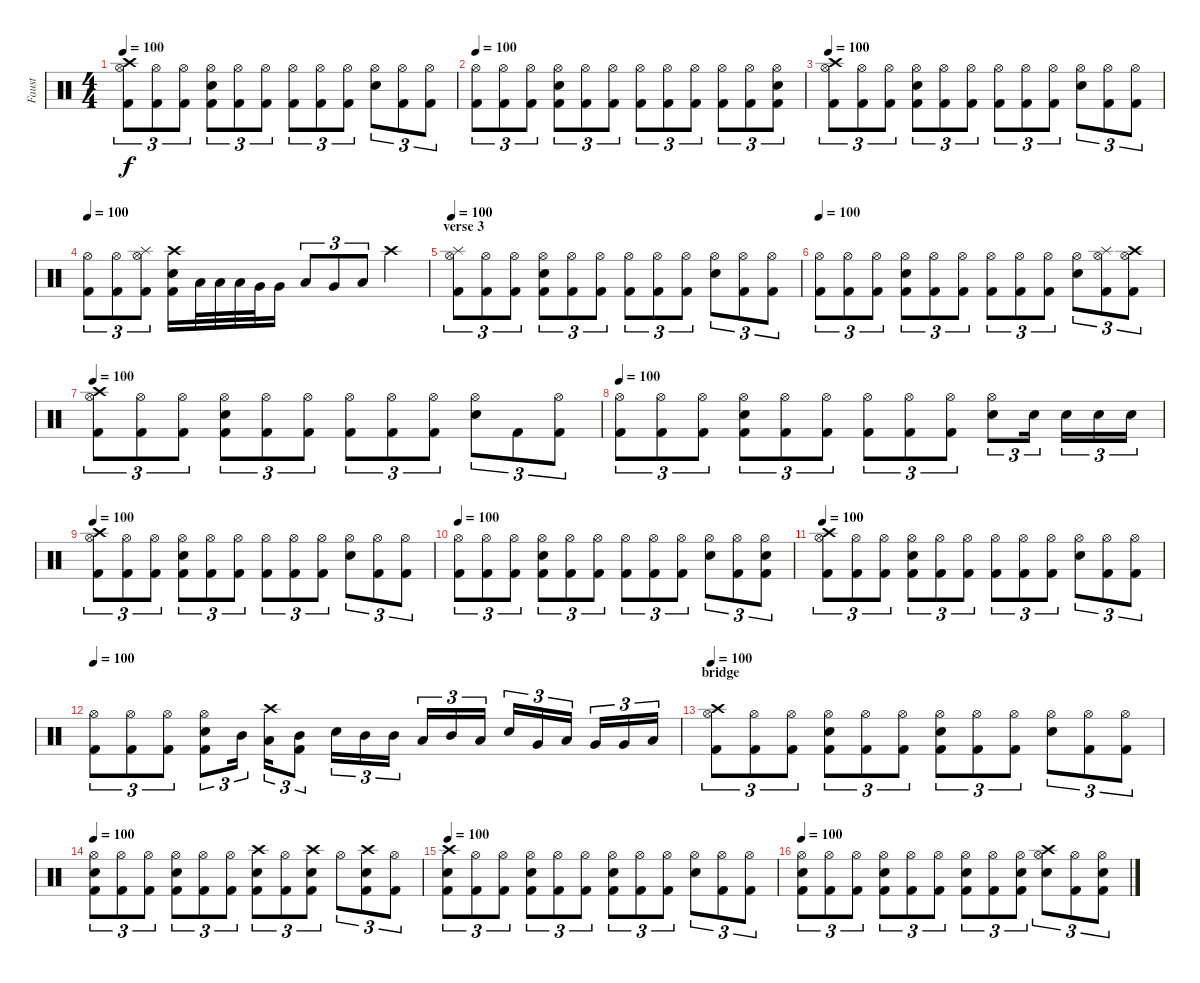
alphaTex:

\track ("Faust" "Faust") {instrument percussion}
\staff {score}
\articulation defaults
\ts (4 4)
\tempo 100
\clef neutral
\ks c
("Crash high (hit)" "Hi-Hat (open)" "Kick (hit) 2").8{tu (3 2) dy f} ("Hi-Hat (open)" "Kick (hit) 2").8{tu (3 2)} ("Hi-Hat (open)" "Kick (hit) 2").8{tu (3 2)} ("Snare (hit) 2" "Hi-Hat (open)" "Kick (hit) 2").8{tu (3 2)} ("Hi-Hat (open)" "Kick (hit) 2").8{tu (3 2)} ("Hi-Hat (open)" "Kick (hit) 2").8{tu (3 2)} ("Hi-Hat (open)" "Kick (hit) 2").8{tu (3 2)} ("Hi-Hat (open)" "Kick (hit) 2").8{tu (3 2)} ("Hi-Hat (open)" "Kick (hit) 2").8{tu (3 2)} ("Snare (hit) 2" "Hi-Hat (open)").8{tu (3 2)} ("Hi-Hat (open)" "Kick (hit) 2").8{tu (3 2)} ("Hi-Hat (open)" "Kick (hit) 2").8{tu (3 2)} |
\tempo 100
("Hi-Hat (open)" "Kick (hit) 2").8{tu (3 2)} ("Hi-Hat (open)" "Kick (hit) 2").8{tu (3 2)} ("Hi-Hat (open)" "Kick (hit) 2").8{tu (3 2)} ("Snare (hit) 2" "Hi-Hat (open)" "Kick (hit) 2").8{tu (3 2)} ("Hi-Hat (open)" "Kick (hit) 2").8{tu (3 2)} ("Hi-Hat (open)" "Kick (hit) 2").8{tu (3 2)} ("Hi-Hat (open)" "Kick (hit) 2").8{tu (3 2)} ("Hi-Hat (open)" "Kick (hit) 2").8{tu (3 2)} ("Hi-Hat (open)" "Kick (hit) 2").8{tu (3 2)} ("Hi-Hat (open)" "Kick (hit) 2").8{tu (3 2)} ("Hi-Hat (open)" "Kick (hit) 2").8{tu (3 2)} ("Snare (hit) 2" "Hi-Hat (open)" "Kick (hit) 2").8{tu (3 2)} |
\tempo 100
("Crash high (hit)" "Hi-Hat (open)" "Kick (hit) 2").8{tu (3 2)} ("Hi-Hat (open)" "Kick (hit) 2").8{tu (3 2)} ("Hi-Hat (open)" "Kick (hit) 2").8{tu (3 2)} ("Snare (hit) 2" "Hi-Hat (open)" "Kick (hit) 2").8{tu (3 2)} ("Hi-Hat (open)" "Kick (hit) 2").8{tu (3 2)} ("Hi-Hat (open)" "Kick (hit) 2").8{tu (3 2)} ("Hi-Hat (open)" "Kick (hit) 2").8{tu (3 2)} ("Hi-Hat (open)" "Kick (hit) 2").8{tu (3 2)} ("Hi-Hat (open)" "Kick (hit) 2").8{tu (3 2)} ("Snare (hit) 2" "Hi-Hat (open)").8{tu (3 2)} ("Hi-Hat (open)" "Kick (hit) 2").8{tu (3 2)} ("Hi-Hat (open)" "Kick (hit) 2").8{tu (3 2)} |
\tempo 100
("Hi-Hat (open)" "Kick (hit) 2").8{tu (3 2)} ("Hi-Hat (open)" "Kick (hit) 2").8{tu (3 2)} ("Splash (hit)" "Hi-Hat (open)" "Kick (hit) 2").8{tu (3 2)} ("Crash high (hit)" "Snare (hit) 2" "Kick (hit) 2").16 "Low Tom (hit)".32 "Low Tom (hit)".32 "Low Tom (hit)".32 "Very Low Tom (hit)".32 "Very Low Tom (hit)".16 "Low Floor Tom (hit)".8{tu (3 2)} "Very Low Tom (hit)".8{tu (3 2)} "Low Floor Tom (hit)".8{tu (3 2)} "Crash high (hit)".4 |
\section ("" "verse 3")
\tempo 100
("Splash (hit)" "Hi-Hat (open)" "Kick (hit) 2").8{tu (3 2)} ("Hi-Hat (open)" "Kick (hit) 2").8{tu (3 2)} ("Hi-Hat (open)" "Kick (hit) 2").8{tu (3 2)} ("Snare (hit) 2" "Hi-Hat (open)" "Kick (hit) 2").8{tu (3 2)} ("Hi-Hat (open)" "Kick (hit) 2").8{tu (3 2)} ("Hi-Hat (open)" "Kick (hit) 2").8{tu (3 2)} ("Hi-Hat (open)" "Kick (hit) 2").8{tu (3 2)} ("Hi-Hat (open)" "Kick (hit) 2").8{tu (3 2)} ("Hi-Hat (open)" "Kick (hit) 2").8{tu (3 2)} ("Snare (hit) 2" "Hi-Hat (open)").8{tu (3 2)} ("Hi-Hat (open)" "Kick (hit) 2").8{tu (3 2)} ("Hi-Hat (open)" "Kick (hit) 2").8{tu (3 2)} |
\tempo 100
("Hi-Hat (open)" "Kick (hit) 2").8{tu (3 2)} ("Hi-Hat (open)" "Kick (hit) 2").8{tu (3 2)} ("Hi-Hat (open)" "Kick (hit) 2").8{tu (3 2)} ("Snare (hit) 2" "Hi-Hat (open)" "Kick (hit) 2").8{tu (3 2)} ("Hi-Hat (open)" "Kick (hit) 2").8{tu (3 2)} ("Hi-Hat (open)" "Kick (hit) 2").8{tu (3 2)} ("Hi-Hat (open)" "Kick (hit) 2").8{tu (3 2)} ("Hi-Hat (open)" "Kick (hit) 2").8{tu (3 2)} ("Hi-Hat (open)" "Kick (hit) 2").8{tu (3 2)} ("Snare (hit) 2" "Hi-Hat (open)").8{tu (3 2)} ("Splash (hit)" "Hi-Hat (open)" "Kick (hit) 2").8{tu (3 2)} ("Crash high (hit)" "Hi-Hat (open)" "Kick (hit) 2").8{tu (3 2)} |
\tempo 100
("Crash high (hit)" "Hi-Hat (open)" "Kick (hit) 2").8{tu (3 2)} ("Hi-Hat (open)" "Kick (hit) 2").8{tu (3 2)} ("Hi-Hat (open)" "Kick (hit) 2").8{tu (3 2)} ("Snare (hit) 2" "Hi-Hat (open)" "Kick (hit) 2").8{tu (3 2)} ("Hi-Hat (open)" "Kick (hit) 2").8{tu (3 2)} ("Hi-Hat (open)" "Kick (hit) 2").8{tu (3 2)} ("Hi-Hat (open)" "Kick (hit) 2").8{tu (3 2)} ("Hi-Hat (open)" "Kick (hit) 2").8{tu (3 2)} ("Hi-Hat (open)" "Kick (hit) 2").8{tu (3 2)} ("Snare (hit) 2" "Hi-Hat (open)").8{tu (3 2)} "Kick (hit) 2".8{tu (3 2)} ("Hi-Hat (open)" "Kick (hit) 2").8{tu (3 2)} |
\tempo 100
("Hi-Hat (open)" "Kick (hit) 2").8{tu (3 2)} ("Hi-Hat (open)" "Kick (hit) 2").8{tu (3 2)} ("Hi-Hat (open)" "Kick (hit) 2").8{tu (3 2)} ("Snare (hit) 2" "Hi-Hat (open)" "Kick (hit) 2").8{tu (3 2)} ("Hi-Hat (open)" "Kick (hit) 2").8{tu (3 2)} ("Hi-Hat (open)" "Kick (hit) 2").8{tu (3 2)} ("Hi-Hat (open)" "Kick (hit) 2").8{tu (3 2)} ("Hi-Hat (open)" "Kick (hit) 2").8{tu (3 2)} ("Hi-Hat (open)" "Kick (hit) 2").8{tu (3 2)} ("Snare (hit) 2" "Hi-Hat (open)").8{tu (3 2)} "Snare (hit) 2".16{tu (3 2)} "Snare (hit) 2".16{tu (3 2)} "Snare (hit) 2".16{tu (3 2)} "Snare (hit) 2".16{tu (3 2)} |
\tempo 100
("Crash high (hit)" "Hi-Hat (open)" "Kick (hit) 2").8{tu (3 2)} ("Hi-Hat (open)" "Kick (hit) 2").8{tu (3 2)} ("Hi-Hat (open)" "Kick (hit) 2").8{tu (3 2)} ("Snare (hit) 2" "Hi-Hat (open)" "Kick (hit) 2").8{tu (3 2)} ("Hi-Hat (open)" "Kick (hit) 2").8{tu (3 2)} ("Hi-Hat (open)" "Kick (hit) 2").8{tu (3 2)} ("Hi-Hat (open)" "Kick (hit) 2").8{tu (3 2)} ("Hi-Hat (open)" "Kick (hit) 2").8{tu (3 2)} ("Hi-Hat (open)" "Kick (hit) 2").8{tu (3 2)} ("Snare (hit) 2" "Hi-Hat (open)").8{tu (3 2)} ("Hi-Hat (open)" "Kick (hit) 2").8{tu (3 2)} ("Hi-Hat (open)" "Kick (hit) 2").8{tu (3 2)} |
\tempo 100
("Hi-Hat (open)" "Kick (hit) 2").8{tu (3 2)} ("Hi-Hat (open)" "Kick (hit) 2").8{tu (3 2)} ("Hi-Hat (open)" "Kick (hit) 2").8{tu (3 2)} ("Snare (hit) 2" "Hi-Hat (open)" "Kick (hit) 2").8{tu (3 2)} ("Hi-Hat (open)" "Kick (hit) 2").8{tu (3 2)} ("Hi-Hat (open)" "Kick (hit) 2").8{tu (3 2)} ("Hi-Hat (open)" "Kick (hit) 2").8{tu (3 2)} ("Hi-Hat (open)" "Kick (hit) 2").8{tu (3 2)} ("Hi-Hat (open)" "Kick (hit) 2").8{tu (3 2)} ("Snare (hit) 2" "Hi-Hat (open)").8{tu (3 2)} ("Hi-Hat (open)" "Kick (hit) 2").8{tu (3 2)} ("Snare (hit) 2" "Hi-Hat (open)" "Kick (hit) 2").8{tu (3 2)} |
\tempo 100
("Crash high (hit)" "Hi-Hat (open)" "Kick (hit) 2").8{tu (3 2)} ("Hi-Hat (open)" "Kick (hit) 2").8{tu (3 2)} ("Hi-Hat (open)" "Kick (hit) 2").8{tu (3 2)} ("Snare (hit) 2" "Hi-Hat (open)" "Kick (hit) 2").8{tu (3 2)} ("Hi-Hat (open)" "Kick (hit) 2").8{tu (3 2)} ("Hi-Hat (open)" "Kick (hit) 2").8{tu (3 2)} ("Hi-Hat (open)" "Kick (hit) 2").8{tu (3 2)} ("Hi-Hat (open)" "Kick (hit) 2").8{tu (3 2)} ("Hi-Hat (open)" "Kick (hit) 2").8{tu (3 2)} ("Snare (hit) 2" "Hi-Hat (open)").8{tu (3 2)} ("Hi-Hat (open)" "Kick (hit) 2").8{tu (3 2)} ("Hi-Hat (open)" "Kick (hit) 2").8{tu (3 2)} |
\tempo 100
("Hi-Hat (open)" "Kick (hit) 2").8{tu (3 2)} ("Hi-Hat (open)" "Kick (hit) 2").8{tu (3 2)} ("Hi-Hat (open)" "Kick (hit) 2").8{tu (3 2)} ("Snare (hit) 2" "Hi-Hat (open)" "Kick (hit) 2").8{tu (3 2)} "Mid Tom (hit)".16{tu (3 2)} ("Crash high (hit)" "Low Tom (hit)").16{tu (3 2)} ("Mid Tom (hit)" "Kick (hit) 2").8{tu (3 2)} "Snare (hit) 2".16{tu (3 2)} "Mid Tom (hit)".16{tu (3 2)} "Mid Tom (hit)".16{tu (3 2)} "Low Tom (hit)".16{tu (3 2)} "Mid Tom (hit)".16{tu (3 2)} "Low Tom (hit)".16{tu (3 2)} "Snare (hit) 2".16{tu (3 2)} "Very Low Tom (hit)".16{tu (3 2)} "Low Tom (hit)".16{tu (3 2)} "Very Low Tom (hit)".16{tu (3 2)} "Very Low Tom (hit)".16{tu (3 2)} "Low Floor Tom (hit)".16{tu (3 2)} |
\section ("" "bridge")
\tempo 100
("Crash high (hit)" "Hi-Hat (open)" "Kick (hit) 2").8{tu (3 2)} ("Hi-Hat (open)" "Kick (hit) 2").8{tu (3 2)} ("Hi-Hat (open)" "Kick (hit) 2").8{tu (3 2)} ("Snare (hit) 2" "Hi-Hat (open)" "Kick (hit) 2").8{tu (3 2)} ("Hi-Hat (open)" "Kick (hit) 2").8{tu (3 2)} ("Hi-Hat (open)" "Kick (hit) 2").8{tu (3 2)} ("Snare (hit) 2" "Hi-Hat (open)" "Kick (hit) 2").8{tu (3 2)} ("Hi-Hat (open)" "Kick (hit) 2").8{tu (3 2)} ("Hi-Hat (open)" "Kick (hit) 2").8{tu (3 2)} ("Snare (hit) 2" "Hi-Hat (open)").8{tu (3 2)} ("Hi-Hat (open)" "Kick (hit) 2").8{tu (3 2)} ("Hi-Hat (open)" "Kick (hit) 2").8{tu (3 2)} |
\tempo 100
("Snare (hit) 2" "Hi-Hat (open)" "Kick (hit) 2").8{tu (3 2)} ("Hi-Hat (open)" "Kick (hit) 2").8{tu (3 2)} ("Hi-Hat (open)" "Kick (hit) 2").8{tu (3 2)} ("Snare (hit) 2" "Hi-Hat (open)" "Kick (hit) 2").8{tu (3 2)} ("Hi-Hat (open)" "Kick (hit) 2").8{tu (3 2)} ("Hi-Hat (open)" "Kick (hit) 2").8{tu (3 2)} ("Crash high (hit)" "Snare (hit) 2" "Kick (hit) 2").8{tu (3 2)} ("Hi-Hat (open)" "Kick (hit) 2").8{tu (3 2)} ("Crash high (hit)" "Snare (hit) 2" "Kick (hit) 2").8{tu (3 2)} "Hi-Hat (open)".8{tu (3 2)} ("Crash high (hit)" "Snare (hit) 2" "Kick (hit) 2").8{tu (3 2)} ("Hi-Hat (open)" "Kick (hit) 2").8{tu (3 2)} |
\tempo 100
("Crash high (hit)" "Snare (hit) 2" "Kick (hit) 2").8{tu (3 2)} ("Hi-Hat (open)" "Kick (hit) 2").8{tu (3 2)} ("Hi-Hat (open)" "Kick (hit) 2").8{tu (3 2)} ("Snare (hit) 2" "Hi-Hat (open)" "Kick (hit) 2").8{tu (3 2)} ("Hi-Hat (open)" "Kick (hit) 2").8{tu (3 2)} ("Hi-Hat (open)" "Kick (hit) 2").8{tu (3 2)} ("Snare (hit) 2" "Hi-Hat (open)" "Kick (hit) 2").8{tu (3 2)} ("Hi-Hat (open)" "Kick (hit) 2").8{tu (3 2)} ("Hi-Hat (open)" "Kick (hit) 2").8{tu (3 2)} ("Snare (hit) 2" "Hi-Hat (open)").8{tu (3 2)} ("Hi-Hat (open)" "Kick (hit) 2").8{tu (3 2)} ("Hi-Hat (open)" "Kick (hit) 2").8{tu (3 2)} |
\tempo 100
("Snare (hit) 2" "Hi-Hat (open)" "Kick (hit) 2").8{tu (3 2)} ("Hi-Hat (open)" "Kick (hit) 2").8{tu (3 2)} ("Hi-Hat (open)" "Kick (hit) 2").8{tu (3 2)} ("Snare (hit) 2" "Hi-Hat (open)" "Kick (hit) 2").8{tu (3 2)} ("Hi-Hat (open)" "Kick (hit) 2").8{tu (3 2)} ("Hi-Hat (open)" "Kick (hit) 2").8{tu (3 2)} ("Snare (hit) 2" "Hi-Hat (open)" "Kick (hit) 2").8{tu (3 2)} ("Hi-Hat (open)" "Kick (hit) 2").8{tu (3 2)} ("Snare (hit) 2" "Hi-Hat (open)" "Kick (hit) 2").8{tu (3 2)} ("Crash high (hit)" "Snare (hit) 2" "Hi-Hat (open)").8{tu (3 2)} ("Hi-Hat (open)" "Kick (hit) 2").8{tu (3 2)} ("Snare (hit) 2" "Hi-Hat (open)" "Kick (hit) 2").8{tu (3 2)}
